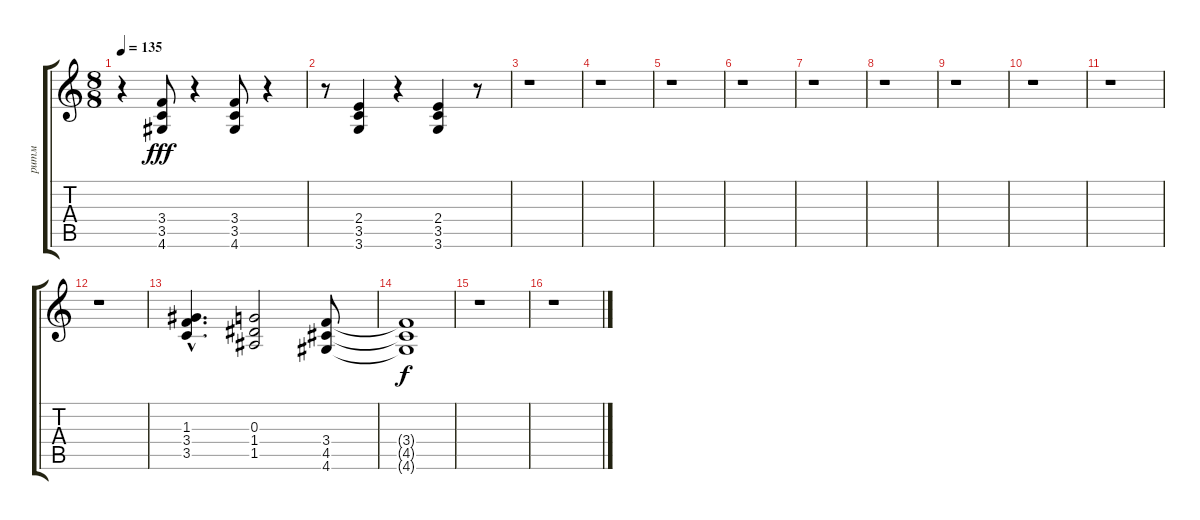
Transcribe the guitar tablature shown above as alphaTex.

\track ("ритм" "ритм") {instrument distortionguitar}
\staff {score tabs}
\tuning (E4 B3 G3 D3 A2 E2) {hide}
\ts (8 8)
\tempo 135
\clef g2
\ks c
r.4{dy fff} (3.4 3.5 4.6).8 r.4 (3.4 3.5 4.6).8 r.4 |
r.8 (2.4 3.5 3.6).4 r.4 (2.4 3.5 3.6).4 r.8 |
r.1 |
r.1 |
r.1 |
r.1 |
r.1 |
r.1 |
r.1 |
r.1 |
r.1 |
r.1 |
(1.3{hac} 3.4{hac} 3.5{hac}).4{d} (0.3 1.4 1.5).2 (3.4 4.5 4.6).8 |
(3.4{t} 4.5{t} 4.6{t}).1{dy f} |
r.1 |
r.1
